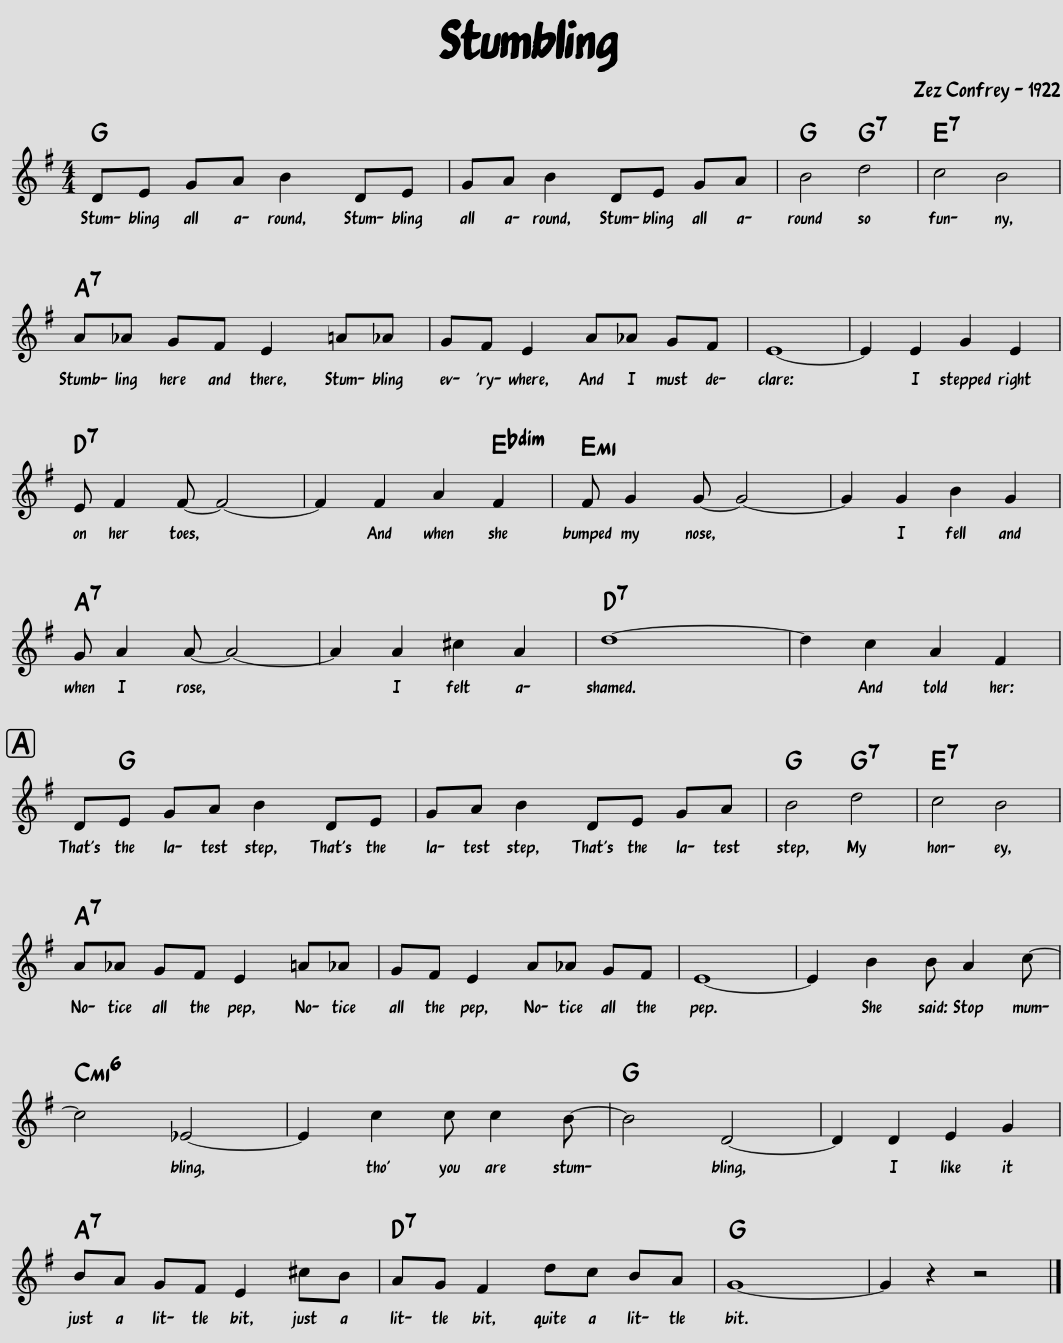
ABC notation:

X:1
L:1/8
M:4/4
I:linebreak $
K:G
V:1 treble
V:1
 DE GA B2 DE | GA B2 DE GA | B4 d4 | c4 B4 |$ A_A GF E2 =A_A | %5
 GF E2 A_A GF | E8- | E2 E2 G2 E2 |$ E F2 F- F4- | F2 F2 A2 F2 | %10
 F G2 G- G4- | G2 G2 B2 G2 |$ G A2 A- A4- | A2 A2 ^c2 A2 | d8- | %15
 d2 c2 A2 F2 |$ DE GA B2 DE | GA B2 DE GA | B4 d4 | c4 B4 |$ %20
 A_A GF E2 =A_A | GF E2 A_A GF | E8- | E2 B2 B A2 c- |$ c4 _E4- | %25
 E2 c2 c c2 B- | B4 D4- | D2 D2 E2 G2 |$ BA GF E2 ^cB | AG F2 dc BA | %30
 G8- | G2 z2 z4 |] %32
